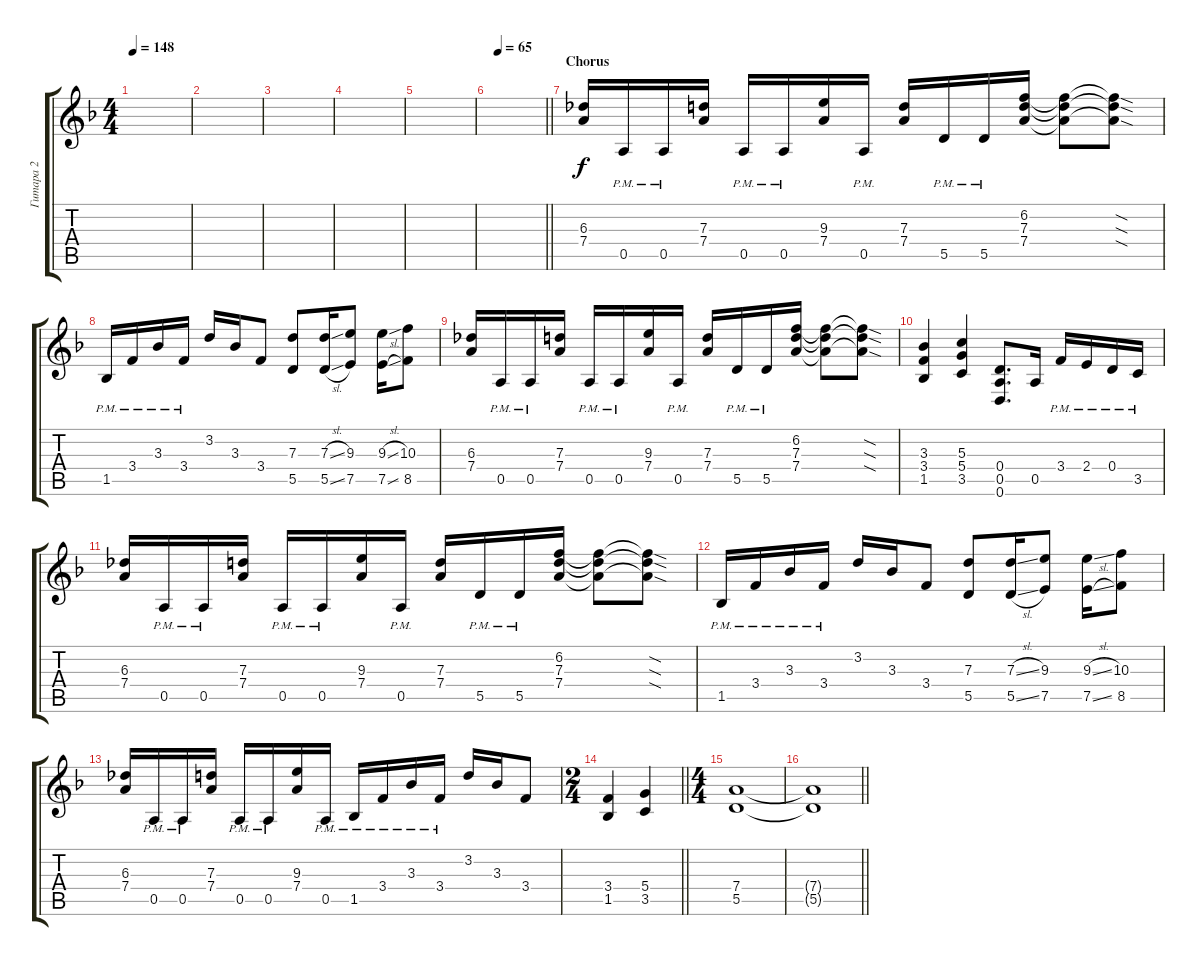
\track ("Гитара 2" "Гитара 2") {instrument distortionguitar}
\staff {score tabs}
\tuning (E4 B3 G3 D3 A2 D2) {hide}
\ts (4 4)
\tempo 148
\clef g2
\ks dminor
|
|
|
|
|
\tempo (65 0.16666666666666666)
\barLineRight lightlight
|
\section ("" "Chorus")
(6.3 7.4).16{volume 9} 0.5{pm}.16 0.5{pm}.16 (7.3 7.4).16 0.5{pm}.16 0.5{pm}.16 (9.3 7.4).16 0.5{pm}.16 (7.3 7.4).16 5.5{pm}.16 5.5{pm}.16 (6.2 7.3 7.4).16 (6.2{t} 7.3{t} 7.4{t}).8 (6.2{sod t} 7.3{sod t} 7.4{sod t}).8 |
1.5{pm}.16 3.4{pm}.16 3.3{pm}.16 3.4{pm}.16 3.2.16 3.3.16 3.4.8 (7.3 5.5).8 (7.3{sl} 5.5{sl}).16 (9.3 7.5).8 (9.3{sl} 7.5{sl}).16 (10.3 8.5).8 |
(6.3 7.4).16 0.5{pm}.16 0.5{pm}.16 (7.3 7.4).16 0.5{pm}.16 0.5{pm}.16 (9.3 7.4).16 0.5{pm}.16 (7.3 7.4).16 5.5{pm}.16 5.5{pm}.16 (6.2 7.3 7.4).16 (6.2{t} 7.3{t} 7.4{t}).8 (6.2{sod t} 7.3{sod t} 7.4{sod t}).8 |
(3.3 3.4 1.5).4 (5.3 5.4 3.5).4 (0.4 0.5 0.6).8{d} 0.5.16 3.4{pm}.16 2.4{pm}.16 0.4{pm}.16 3.5{pm}.16 |
(6.3 7.4).16 0.5{pm}.16 0.5{pm}.16 (7.3 7.4).16 0.5{pm}.16 0.5{pm}.16 (9.3 7.4).16 0.5{pm}.16 (7.3 7.4).16 5.5{pm}.16 5.5{pm}.16 (6.2 7.3 7.4).16 (6.2{t} 7.3{t} 7.4{t}).8 (6.2{sod t} 7.3{sod t} 7.4{sod t}).8 |
1.5{pm}.16 3.4{pm}.16 3.3{pm}.16 3.4{pm}.16 3.2.16 3.3.16 3.4.8 (7.3 5.5).8 (7.3{sl} 5.5{sl}).16 (9.3 7.5).8 (9.3{sl} 7.5{sl}).16 (10.3 8.5).8 |
(6.3 7.4).16 0.5{pm}.16 0.5{pm}.16 (7.3 7.4).16 0.5{pm}.16 0.5{pm}.16 (9.3 7.4).16 0.5{pm}.16 1.5{pm}.16 3.4{pm}.16 3.3{pm}.16 3.4{pm}.16 3.2.16 3.3.16 3.4.8 |
\ts (2 4)
\barLineRight lightlight
(3.4 1.5).4 (5.4 3.5).4 |
\ts (4 4)
(7.4 5.5).1 |
\barLineRight lightlight
(7.4{t} 5.5{t}).1
